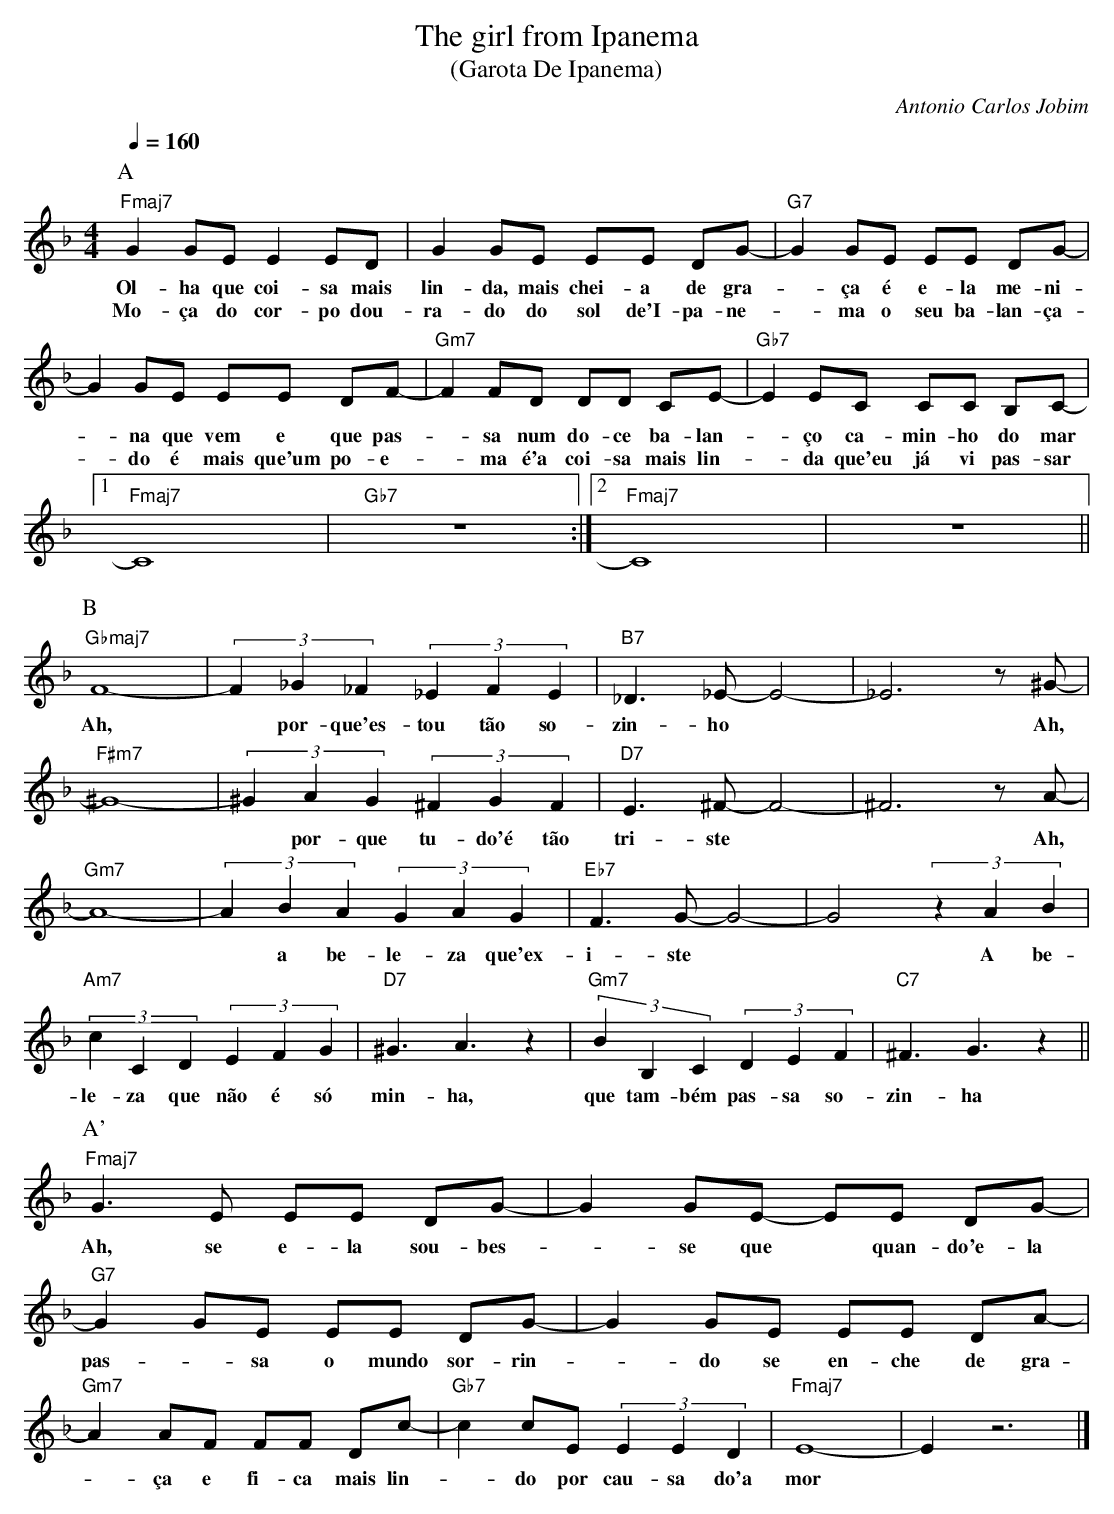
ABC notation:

X:1
T:The girl from Ipanema
T:(Garota De Ipanema)
C:Antonio Carlos Jobim
Q:1/4=160
M:4/4
L:1/8
K:F
P:A
"Fmaj7" G2 GE E2 ED | G2 GE EE DG- | "G7" G2 GE EE DG- |
w:Ol-ha que coi-sa mais lin-da, mais chei-a de gra- * ça é e-la me-ni-
w:Mo-ça do cor-po dou-ra-do do sol de'I-pa-ne- * ma o seu ba-lan-ça-
G2GE EE DF- | "Gm7" F2 FD DD CE- | "Gb7" E2 EC CC B,C- |
w:* na que vem e que pas-* sa num do-ce ba-lan- * ço ca-min-ho do mar
w:* do é mais que'um po-e-* ma é'a coi-sa mais lin- * da que'eu já vi pas-sar
[1 "Fmaj7" C8 | "Gb7" z8 :|[2 "Fmaj7" C8 | z8 ||
P:B
"Gbmaj7" F8- | (3F2_G2_F2 (3:2:3_E2F2E2 | "B7" _D3 _E-E4- | _E6 z ^G- |
w:Ah, * por-que'es-tou tão so-zin-ho ** Ah,
"F#m7" ^G8- | (3^G2A2G2 (3^F2G2F2 | "D7" E3 ^F- F4- | ^F6 z A- |
w:** por-que tu-do'é tão tri-ste * * Ah,
"Gm7" A8- | (3A2B2A2 (3:2:3G2A2G2 |"Eb7" F3 G- G4- | G4 (3z2A2B2 |
w:** a be-le-za que'ex-i-ste * * A be-
"Am7" (3c2C2D2 (3E2F2G2 | "D7" ^G3 A3 z2 | "Gm7" (3B2B,2C2 (3D2E2F2 | "C7" ^F3 G3 z2 ||
w:le-za que não é só min-ha, que tam-bém pas-sa so-zin-ha
P:A'
"Fmaj7" G3 E EE DG- |G2 GE- EE DG- | "G7" G2 GE EE DG- | G2 GE EE DA- |
w:Ah, se e-la sou-bes- * se que* quan-do'e-la pas- * sa o mundo sor-rin- * do se en-che de gra-
"Gm7" A2 AF FF Dc- |"Gb7" c2 cE (3E2E2D2 | "Fmaj7" E8- | E2 z6  |]
w:* ça e fi-ca mais lin- * do por cau-sa do'a mor*
